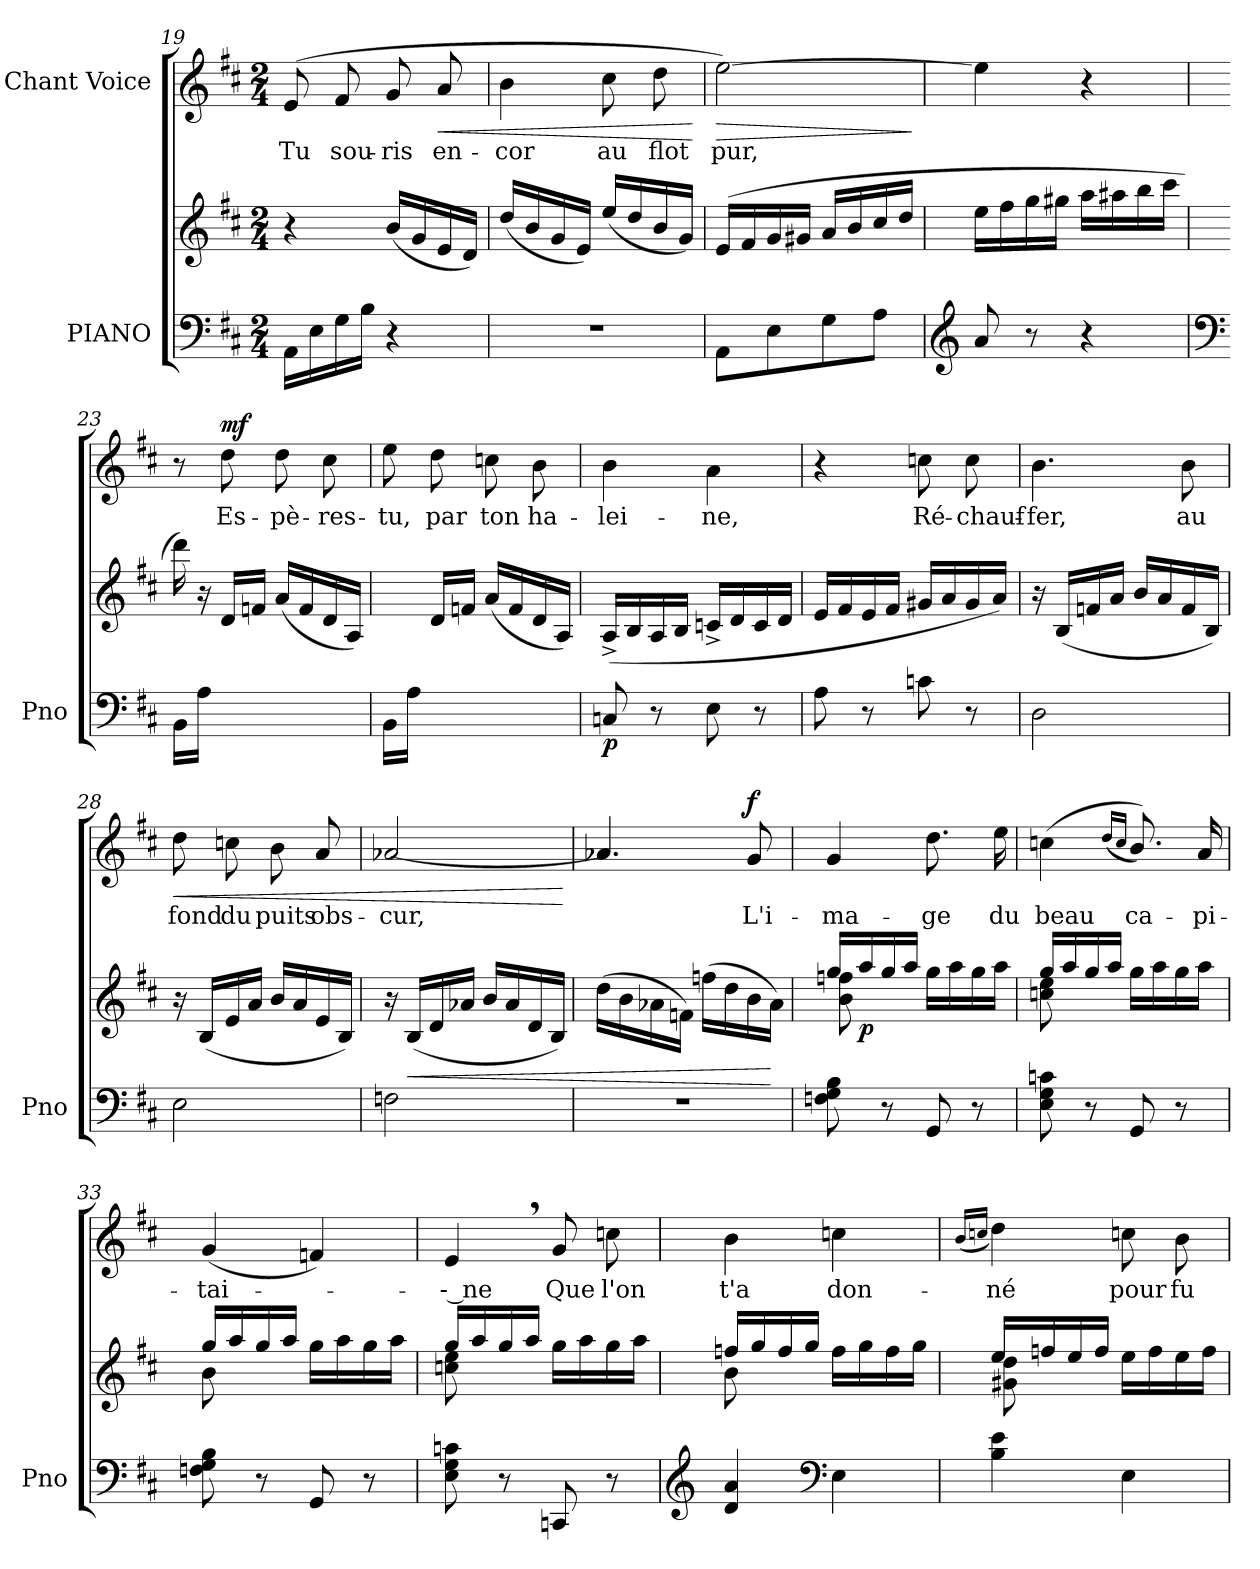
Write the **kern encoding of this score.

**kern	**kern	**dynam	**kern	**text	**dynam
*part2	*part2	*part2	*part1	*part1	*part1
*staff3	*staff2	*staff2/3	*staff1	*staff1	*staff1
*I"PIANO	*	*	*I"Chant Voice	*	*
*I'Pno	*	*	*	*	*
*clefF4	*clefG2	*	*clefG2	*	*
*k[f#c#]	*k[f#c#]	*	*k[f#c#]	*	*
*M2/4	*M2/4	*	*M2/4	*	*
=19	=19	=19	=19	=19	=19
16AA\LL	4r	.	(8e/	Tu	.
16E\	.	.	.	.	.
16G\	.	.	8f#/	sou-	.
16B\JJ	.	.	.	.	.
4r	(16b/LL	.	8g/	-ris	.
.	16g/	.	.	.	.
!	!	!	!	!	!LO:HP:b
.	16e/	.	8a/	en-	<
.	16d/JJ)	.	.	.	.
=20	=20	=20	=20	=20	=20
2r	(16dd/LL	.	4b\	-cor	.
.	16b/	.	.	.	.
.	16g/	.	.	.	.
.	16e/JJ)	.	.	.	.
.	(16ee/LL	.	8cc#\	au	.
.	16dd/	.	.	.	.
.	16b/	.	8dd\	flot	.
.	16g/JJ)	.	.	.	.
.	.	.	.	.	[
=21	=21	=21	=21	=21	=21
!	!	!	!	!	!LO:HP:b
8AA\L	(16e/LL	.	[2ee\)	pur,	>
.	16f#/	.	.	.	.
8E\	16g/	.	.	.	.
.	16g#X/JJ	.	.	.	.
8G\	16a/LL	.	.	.	.
.	16b/	.	.	.	.
8A\J	16cc#/	.	.	.	.
.	16dd/JJ	.	.	.	.
.	.	.	.	.	]
=22	=22	=22	=22	=22	=22
*clefG2	*	*	*	*	*
8a/	16ee\LL	.	4ee\]	.	.
.	16ff#\	.	.	.	.
8r	16gg\	.	.	.	.
.	16gg#X\JJ	.	.	.	.
4r	16aa\LL	.	4r	.	.
.	16aa#X\	.	.	.	.
.	16bb\	.	.	.	.
.	16ccc#\JJ	.	.	.	.
=23	=23	=23	=23	=23	=23
*clefF4	*	*	*	*	*
16BB\LL	16ddd\)	.	8r	.	.
16A\JJ	16r	.	.	.	.
!	!	!	!	!	!LO:DY:a
8ryy	16d/LL	.	8dd\	Es-	mf
.	16fn/JJ	.	.	.	.
4ryy	(16a/LL	.	8dd\	-pè-	.
.	16f/	.	.	.	.
.	16d/	.	8cc#\	-res-	.
.	16A/JJ)	.	.	.	.
=24	=24	=24	=24	=24	=24
16BB\LL	8ryy	.	8ee\	-tu,	.
16A\JJ	.	.	.	.	.
8ryy	16d/LL	.	8dd\	par	.
.	16fn/JJ	.	.	.	.
4ryy	(16a/LL	.	8ccn\	ton	.
.	16f/	.	.	.	.
.	16d/	.	8b\	ha-	.
.	16A/JJ)	.	.	.	.
=25	=25	=25	=25	=25	=25
!	!	!LO:DY:b=2	!	!	!
8Cn/	(<16A^>/LL	p	4b\	-lei-	.
.	16B/	.	.	.	.
8r	16A/	.	.	.	.
.	16B/JJ	.	.	.	.
8E\	16cn^>/LL	.	4a\	-ne,	.
.	16d/	.	.	.	.
8r	16c/	.	.	.	.
.	16d/JJ	.	.	.	.
=26	=26	=26	=26	=26	=26
8A\	16e/LL	.	4r	.	.
.	16f#/	.	.	.	.
8r	16e/	.	.	.	.
.	16f#/JJ	.	.	.	.
8cn\	16g#X/LL	.	8ccn\	Ré-	.
.	16a/	.	.	.	.
8r	16g#/	.	8cc\	-chauf-	.
.	16a/JJ)	.	.	.	.
=27	=27	=27	=27	=27	=27
2D\	16r	.	4.b\	-fer,	.
.	(16B/LL	.	.	.	.
.	16fn/	.	.	.	.
.	16a/JJ	.	.	.	.
.	16b/LL	.	.	.	.
.	16a/	.	.	.	.
.	16f/	.	8b\	au	.
.	16B/JJ)	.	.	.	.
=28	=28	=28	=28	=28	=28
!	!	!	!	!	!LO:HP:b
2E\	16r	.	8dd\	fond	<
.	(16B/LL	.	.	.	.
.	16e/	.	8ccn\	du	.
.	16a/JJ	.	.	.	.
.	16b/LL	.	8b\	puits	.
.	16a/	.	.	.	.
.	16e/	.	8a/	obs-	.
.	16B/JJ)	.	.	.	.
=29	=29	=29	=29	=29	=29
2Fn\	16r	.	[2a-X/	-cur,	.
!	!	!LO:HP:b	!	!	!
.	(16B/LL	<	.	.	.
.	16d/	.	.	.	.
.	16a-X/JJ	.	.	.	.
.	16b/LL	.	.	.	.
.	16a-/	.	.	.	.
.	16d/	.	.	.	.
.	16B/JJ)	.	.	.	.
.	.	.	.	.	[
=30	=30	=30	=30	=30	=30
2r	(16dd\LL	.	4.a-X/]	.	.
.	16b\	.	.	.	.
.	16a-X\	.	.	.	.
.	16fn\JJ)	.	.	.	.
.	(16ffn\LL	.	.	.	.
.	16dd\	.	.	.	.
!	!	!	!	!	!LO:DY:a
.	16b\	.	8g/	L'i-	f
.	16a-\JJ)	[	.	.	.
=31	=31	=31	=31	=31	=31
*	*^	*	*	*	*
8Fn\ 8G\ 8B\	16gg/LL	8b\ 8ffn\	.	4g/	-ma-	.
!	!	!	!LO:DY:b	!	!	!
.	16aa/	.	p	.	.	.
8r	16gg/	4.ryy	.	.	.	.
.	16aa/JJ	.	.	.	.	.
8GG/	16gg\LL	.	.	8.dd\	-ge	.
.	16aa\	.	.	.	.	.
8r	16gg\	.	.	.	.	.
.	16aa\JJ	.	.	16ee\	du	.
=32	=32	=32	=32	=32	=32	=32
8E\ 8G\ 8cn\	16gg/LL	8ccn\ 8ee\	.	(4ccn\	beau	.
.	16aa/	.	.	.	.	.
8r	16gg/	4.ryy	.	.	.	.
.	16aa/JJ	.	.	.	.	.
.	.	.	.	(16qdd/LL	.	.
.	.	.	.	16qcc/JJ	.	.
8GG/	16gg\LL	.	.	8.b/))	ca-	.
.	16aa\	.	.	.	.	.
8r	16gg\	.	.	.	.	.
.	16aa\JJ	.	.	16a/	-pi-	.
=33	=33	=33	=33	=33	=33	=33
8Fn\ 8G\ 8B\	16gg/LL	8b\	.	(4g/	-tai-	.
.	16aa/	.	.	.	.	.
8r	16gg/	4.ryy	.	.	.	.
.	16aa/JJ	.	.	.	.	.
8GG/	16gg\LL	.	.	4fn/)	.	.
.	16aa\	.	.	.	.	.
8r	16gg\	.	.	.	.	.
.	16aa\JJ	.	.	.	.	.
=34	=34	=34	=34	=34	=34	=34
8E\ 8G\ 8cn\	16gg/LL	8ccn\ 8ee\	.	4e,/	-- ne	.
.	16aa/	.	.	.	.	.
8r	16gg/	4.ryy	.	.	.	.
.	16aa/JJ	.	.	.	.	.
8CCn/	16gg\LL	.	.	8g/	Que	.
.	16aa\	.	.	.	.	.
8r	16gg\	.	.	8ccn\	l'on	.
.	16aa\JJ	.	.	.	.	.
=35	=35	=35	=35	=35	=35	=35
*clefG2	*	*	*	*	*	*
4d/ 4a/	16ffn/LL	8b\	.	4b\	t'a	.
.	16gg/	.	.	.	.	.
.	16ff/	4.ryy	.	.	.	.
.	16gg/JJ	.	.	.	.	.
*clefF4	*	*	*	*	*	*
4E\	16ff\LL	.	.	4ccn\	don-	.
.	16gg\	.	.	.	.	.
.	16ff\	.	.	.	.	.
.	16gg\JJ	.	.	.	.	.
=36	=36	=36	=36	=36	=36	=36
.	.	.	.	(16qb/LL	.	.
.	.	.	.	16qccn/JJ	.	.
4B\ 4e\	16ee/LL	8g#X\ 8dd\	.	4dd\)	-né	.
.	16ffn/	.	.	.	.	.
.	16ee/	4.ryy	.	.	.	.
.	16ff/JJ	.	.	.	.	.
4E\	16ee\LL	.	.	8cc\	pour	.
.	16ff\	.	.	.	.	.
.	16ee\	.	.	8b\	fu-	.
.	16ff\JJ	.	.	.	.	.
*	*v	*v	*	*	*	*
=	=	=	=	=	=
*-	*-	*-	*-	*-	*-
